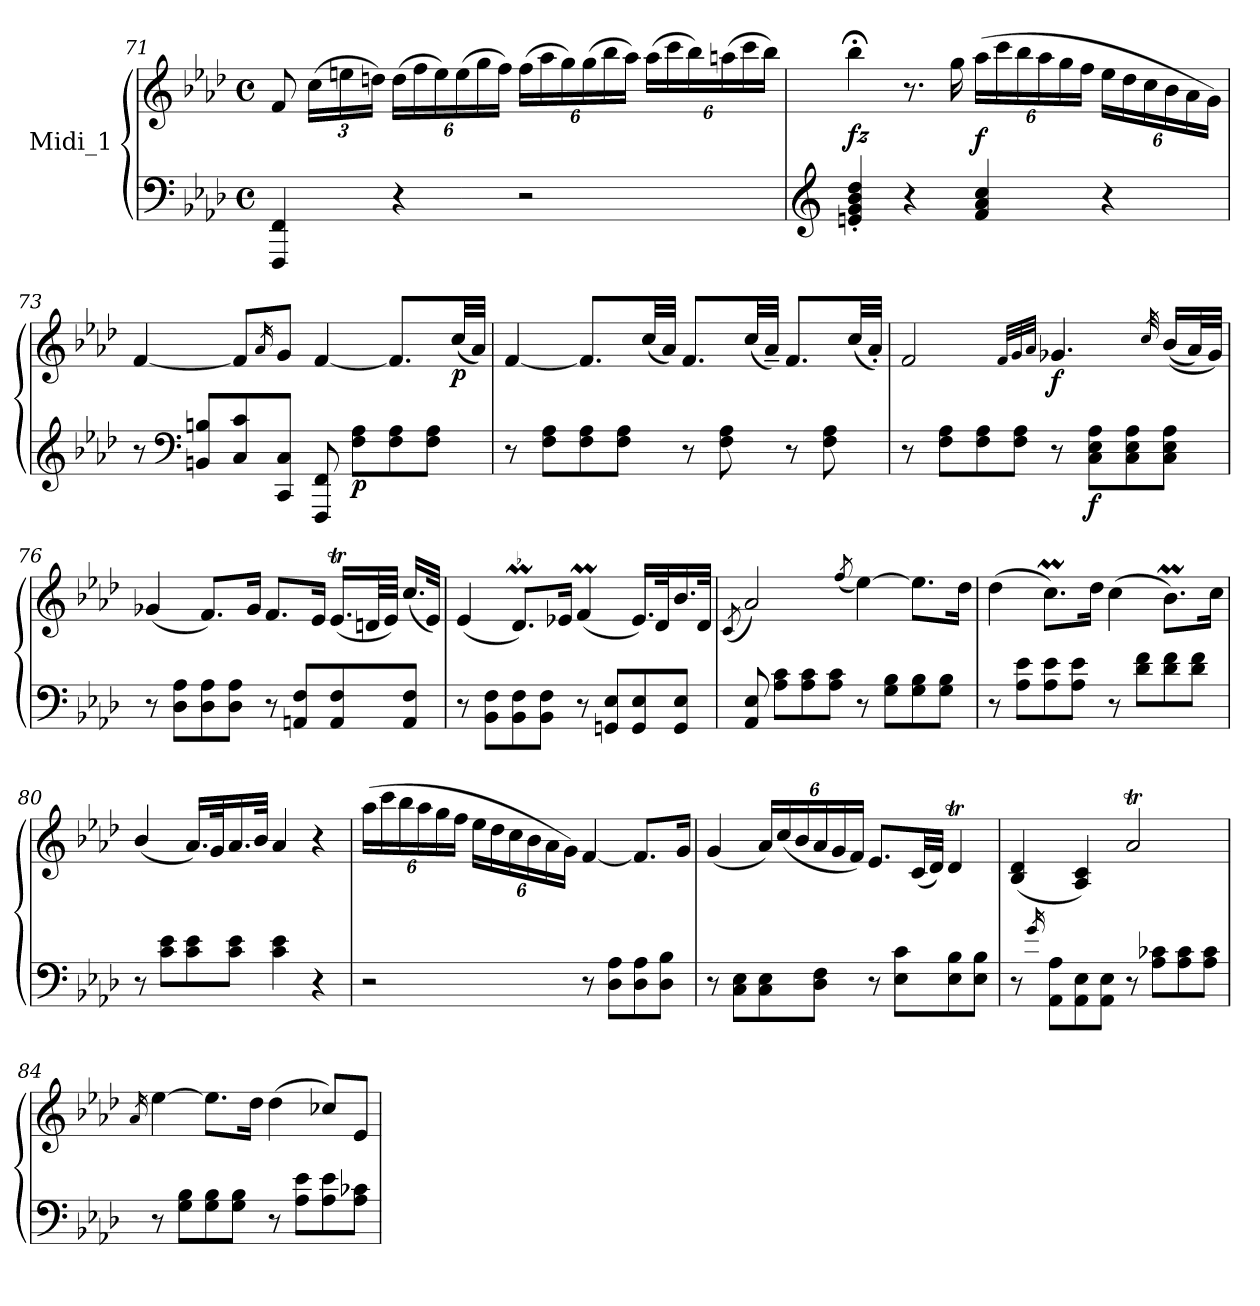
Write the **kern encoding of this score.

**kern	**kern	**dynam
*part1	*part1	*part1
*staff2	*staff1	*staff1/2
*I"Midi_1	*	*
!!LO:PB:g=z
*clefF4	*clefG2	*
*k[b-e-a-d-]	*k[b-e-a-d-]	*
*A-:	*A-:	*
*M4/4	*M4/4	*
*met(c)	*met(c)	*
=71	=71	=71
4FFF/ 4FF/	8f/	.
*	*Xbrackettup	*
.	(>24cc\LL	.
.	24een\	.
.	24ddn\JJ)	.
4r	(>24dd\LL	.
.	24ff\	.
.	24ee\)	.
.	(>24ee\	.
.	24gg\	.
.	24ff\JJ)	.
2r	(>24ff\LL	.
.	24aa-\	.
.	24gg\)	.
.	(>24gg\	.
.	24bb-\	.
.	24aa-\JJ)	.
.	(>24aa-\LL	.
.	24ccc\	.
.	24bb-\)	.
.	(>24aan\	.
.	24ccc\	.
.	24bb-\JJ)	.
!!LO:LB:g=z
=72	=72	=72
*clefG2	*	*
!	!	!LO:DY:a=2
4en/' 4g/' 4b-/' 4dd-i/'	4bb-;<\	fz
4r	8.r	.
.	16gg\	.
!	!	!LO:DY:a=2
4f/ 4a-/ 4cc/	(>24aa-i\LL	f
.	24ccc\	.
.	24bb-\	.
.	24aa-\	.
.	24gg\	.
.	24ff\JJ	.
4r	24ee-i\LL	.
.	24dd-i\	.
.	24cc\	.
.	24b-\	.
.	24a-\	.
.	24g\JJ)	.
=73	=73	=73
8r	[4f/	.
*clefF4	*	*
8BBn/ 8Bn/L	.	.
8C/ 8c/	8f/L]	.
.	16qa-/	.
8CC/ 8C/J	8g/J	.
8FFF/ 8FF/	[4f/	.
!	!	!LO:DY:b=2
8F\ 8A-\L	.	p
8F\ 8A-\	8.f/L]	.
8F\ 8A-\J	.	.
!	!	!LO:DY:b
.	(32cc/LL	p
.	32a-/JJJ)	.
=74	=74	=74
8r	[4f/	.
8F\ 8A-\L	.	.
8F\ 8A-\	8.f/L]	.
8F\ 8A-\J	.	.
.	(32cc/LL	.
.	32a-/JJJ)	.
8r	8.f/L	.
8F\ 8A-\	.	.
.	(32cc/LL	.
.	32a-~/JJJ)	.
8r	8.f/L	.
8F\ 8A-\	.	.
.	(32cc/LL	.
.	32a-'/JJJ)	.
!!LO:LB:g=z
=75	=75	=75
8r	2f/	.
8F\ 8A-\L	.	.
8F\ 8A-\	.	.
8F\ 8A-\J	.	.
.	32qf/LLL	.
.	32qg/	.
.	32qa-/JJJ	.
!	!	!LO:DY:b
8r	4.g-X/	f
!	!	!LO:DY:b=2
8C\ 8E-\ 8A-\L	.	f
8C\ 8E-\ 8A-\	.	.
.	32qcc/	.
8C\ 8E-\ 8A-\J	((16b-/LL	.
.	32a-/L)	.
.	32g-/JJJ)	.
=76	=76	=76
8r	(4g-X/	.
8D-\ 8A-\L	.	.
8D-\ 8A-\	8.f/L)	.
8D-\ 8A-\J	.	.
.	16g-/Jk	.
8r	8.f/L	.
8AAn/ 8F/L	.	.
.	16e-/Jk	.
8AA/ 8F/	(16.e-T/LL	.
.	64dn/LL	.
.	64e-/JJJJ)	.
8AA/ 8F/J	(16.cc/LL	.
.	32e-/JJk)	.
=77	=77	=77
8r	(4e-/	.
8BB-\ 8F\L	.	.
!	!LO:MOR:acc=-	!
8BB-\ 8F\	8.d-iM/L)	.
8BB-\ 8F\J	.	.
.	16e-X/Jk	.
8r	(4fM/	.
8GGni/ 8E-/L	.	.
8GG/ 8E-/	16.e-/LL)	.
.	32d-/K	.
8GG/ 8E-/J	16.b-/	.
.	32d-/JJk	.
!!LO:LB:g=z
=78	=78	=78
.	(8qc/	.
8AA-/ 8E-/	2a-/)	.
8A-\ 8c\L	.	.
8A-\ 8c\	.	.
8A-\ 8c\J	.	.
.	(8qff/	.
8r	[4ee-\)	.
8G\ 8B-\L	.	.
8G\ 8B-\	8.ee-\L]	.
8G\ 8B-\J	.	.
.	16dd-\Jk	.
=79	=79	=79
8r	(>4dd-\	.
8A-\ 8e-\L	.	.
8A-\ 8e-\	8.ccm\L)	.
8A-\ 8e-\J	.	.
.	16dd-\Jk	.
8r	(>4cc\	.
8d-\ 8f\L	.	.
8d-\ 8f\	8.b-M\L)	.
8d-\ 8f\J	.	.
.	16cc\Jk	.
=80	=80	=80
8r	(4b-/	.
8c\ 8e-\L	.	.
8c\ 8e-\	16.a-/LL)	.
.	32g/K	.
8c\ 8e-\J	16.a-/	.
.	32b-/JJk	.
4c\ 4e-\	4a-/	.
4r	4r	.
=81	=81	=81
2r	(>24aa-\LL	.
.	24ccc\	.
.	24bb-\	.
.	24aa-\	.
.	24gg\	.
.	24ff\JJ	.
.	24ee-\LL	.
.	24dd-\	.
.	24cc\	.
.	24b-\	.
.	24a-\	.
.	24g\JJ)	.
8r	[4f/	.
8D-\ 8A-\L	.	.
8D-\ 8A-\	8.f/L]	.
8D-\ 8B-\J	.	.
.	16g/Jk	.
!!LO:LB:g=z
=82	=82	=82
8r	(4g/	.
8C\ 8E-\L	.	.
8C\ 8E-\	24a-/LL)	.
.	(24cc/	.
.	24b-/	.
8D-\ 8F\J	24a-/	.
.	24g/	.
.	24f/JJ)	.
8r	8.e-/L	.
8E-\ 8c\L	.	.
.	(32c/LL	.
.	32d-/JJJ)	.
8E-\ 8B-\	4d-T/	.
8E-\ 8B-\J	.	.
=83	=83	=83
8r	(4B-/ 4d-/	.
16qg/	.	.
8AA-\ 8A-\L	.	.
8AA-\ 8E-\	4A-/ 4c/)	.
8AA-\ 8E-\J	.	.
8r	2a-T/	.
8A-\ 8c-X\L	.	.
8A-\ 8c-\	.	.
8A-\ 8c-\J	.	.
=84	=84	=84
.	16qa-/	.
8r	[4ee-\	.
8G\ 8B-\L	.	.
8G\ 8B-\	8.ee-\L]	.
8G\ 8B-\J	.	.
.	16dd-\Jk	.
8r	(>4dd-\	.
8A-\ 8e-\L	.	.
8A-\ 8e-\	8cc-X/L)	.
8A-\ 8c-X\J	8e-/J	.
=	=	=
*-	*-	*-
